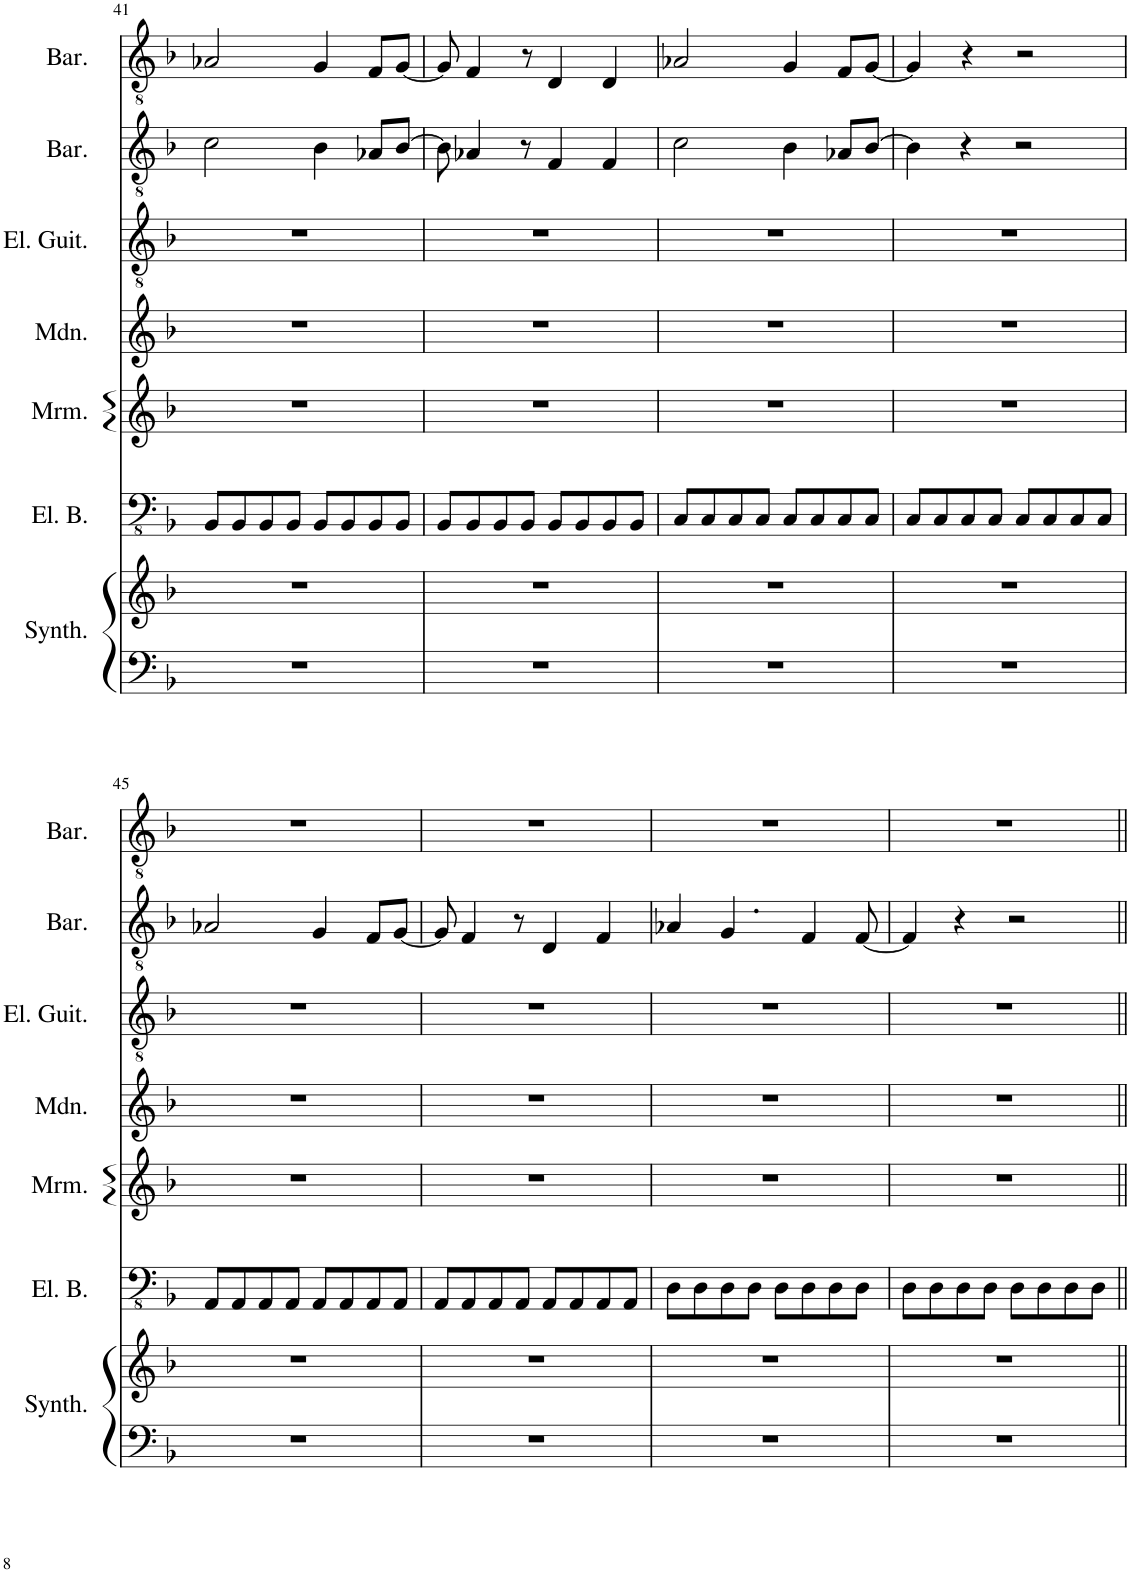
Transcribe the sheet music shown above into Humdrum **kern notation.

**kern	**kern	**kern	**kern	**kern	**kern	**kern	**kern
*part7	*part7	*part6	*part5	*part4	*part3	*part2	*part1
*staff8	*staff7	*staff6	*staff5	*staff4	*staff3	*staff2	*staff1
*I"String Synthesizer	*	*I"Electric Bass	*I"Marimba	*I"Mandolin	*I"Electric Guitar	*I"Baritone	*I"Baritone
*I'Synth.	*	*I'El. B.	*I'Mrm.	*I'Mdn.	*I'El. Guit.	*I'Bar.	*I'Bar.
!!LO:PB:g=z
*clefF4	*clefG2	*clefFv4	*clefG2	*clefG2	*clefGv2	*clefGv2	*clefGv2
*k[b-]	*k[b-]	*k[b-]	*k[b-]	*k[b-]	*k[b-]	*k[b-]	*k[b-]
*M4/4	*M4/4	*M4/4	*M4/4	*M4/4	*M4/4	*M4/4	*M4/4
=41	=41	=41	=41	=41	=41	=41	=41
1r	1r	8BBB-/L	1r	1r	1r	2c\	2A-X/
.	.	8BBB-/	.	.	.	.	.
.	.	8BBB-/	.	.	.	.	.
.	.	8BBB-/J	.	.	.	.	.
.	.	8BBB-/L	.	.	.	4B-\	4G/
.	.	8BBB-/	.	.	.	.	.
.	.	8BBB-/	.	.	.	8A-X/L	8F/L
.	.	8BBB-/J	.	.	.	[8B-/J	[8G/J
=42	=42	=42	=42	=42	=42	=42	=42
1r	1r	8BBB-/L	1r	1r	1r	8B-\]	8G/]
.	.	8BBB-/	.	.	.	4A-X/	4F/
.	.	8BBB-/	.	.	.	.	.
.	.	8BBB-/J	.	.	.	8r	8r
.	.	8BBB-/L	.	.	.	4F/	4D/
.	.	8BBB-/	.	.	.	.	.
.	.	8BBB-/	.	.	.	4F/	4D/
.	.	8BBB-/J	.	.	.	.	.
=43	=43	=43	=43	=43	=43	=43	=43
1r	1r	8CC/L	1r	1r	1r	2c\	2A-X/
.	.	8CC/	.	.	.	.	.
.	.	8CC/	.	.	.	.	.
.	.	8CC/J	.	.	.	.	.
.	.	8CC/L	.	.	.	4B-\	4G/
.	.	8CC/	.	.	.	.	.
.	.	8CC/	.	.	.	8A-X/L	8F/L
.	.	8CC/J	.	.	.	[8B-/J	[8G/J
=44	=44	=44	=44	=44	=44	=44	=44
1r	1r	8CC/L	1r	1r	1r	4B-\]	4G/]
.	.	8CC/	.	.	.	.	.
.	.	8CC/	.	.	.	4r	4r
.	.	8CC/J	.	.	.	.	.
.	.	8CC/L	.	.	.	2r	2r
.	.	8CC/	.	.	.	.	.
.	.	8CC/	.	.	.	.	.
.	.	8CC/J	.	.	.	.	.
!!LO:LB:g=z
=45	=45	=45	=45	=45	=45	=45	=45
1r	1r	8AAA/L	1r	1r	1r	2A-X/	1r
.	.	8AAA/	.	.	.	.	.
.	.	8AAA/	.	.	.	.	.
.	.	8AAA/J	.	.	.	.	.
.	.	8AAA/L	.	.	.	4G/	.
.	.	8AAA/	.	.	.	.	.
.	.	8AAA/	.	.	.	8F/L	.
.	.	8AAA/J	.	.	.	[8G/J	.
=46	=46	=46	=46	=46	=46	=46	=46
1r	1r	8AAA/L	1r	1r	1r	8G/]	1r
.	.	8AAA/	.	.	.	4F/	.
.	.	8AAA/	.	.	.	.	.
.	.	8AAA/J	.	.	.	8r	.
.	.	8AAA/L	.	.	.	4D/	.
.	.	8AAA/	.	.	.	.	.
.	.	8AAA/	.	.	.	4F/	.
.	.	8AAA/J	.	.	.	.	.
=47	=47	=47	=47	=47	=47	=47	=47
1r	1r	8DD\L	1r	1r	1r	4A-X/	1r
.	.	8DD\	.	.	.	.	.
.	.	8DD\	.	.	.	4.G/	.
.	.	8DD\J	.	.	.	.	.
.	.	8DD\L	.	.	.	.	.
.	.	8DD\	.	.	.	4F/	.
.	.	8DD\	.	.	.	.	.
.	.	8DD\J	.	.	.	[8F/	.
=48	=48	=48	=48	=48	=48	=48	=48
1r	1r	8DD\L	1r	1r	1r	4F/]	1r
.	.	8DD\	.	.	.	.	.
.	.	8DD\	.	.	.	4r	.
.	.	8DD\J	.	.	.	.	.
.	.	8DD\L	.	.	.	2r	.
.	.	8DD\	.	.	.	.	.
.	.	8DD\	.	.	.	.	.
.	.	8DD\J	.	.	.	.	.
=||	=||	=||	=||	=||	=||	=||	=||
*-	*-	*-	*-	*-	*-	*-	*-
